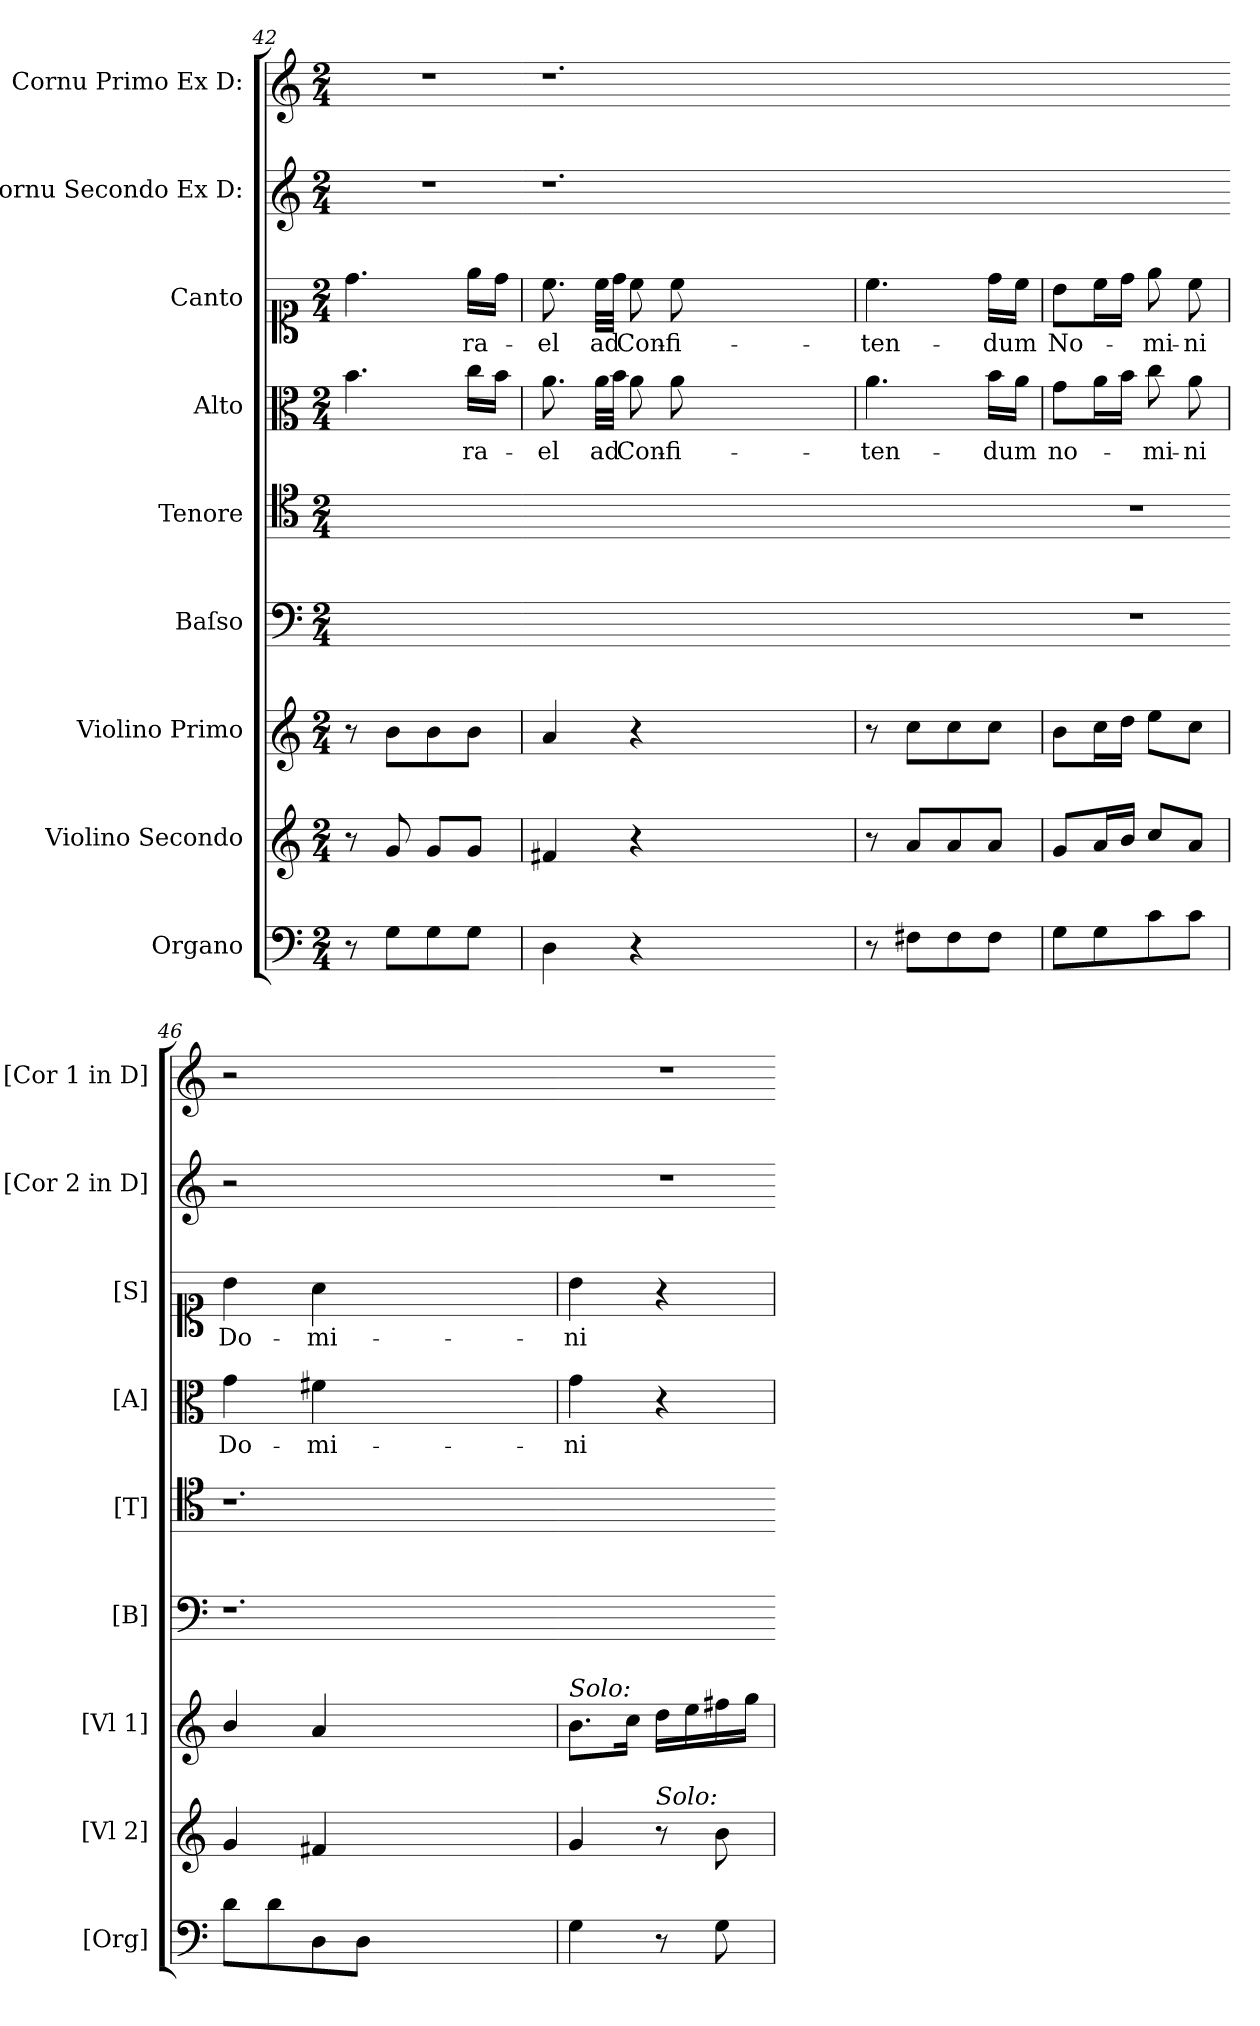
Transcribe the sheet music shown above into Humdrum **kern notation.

**kern	**kern	**kern	**kern	**kern	**kern	**text	**kern	**text	**kern	**kern
*part9	*part8	*part7	*part6	*part5	*part4	*part4	*part3	*part3	*part2	*part1
*staff9	*staff8	*staff7	*staff6	*staff5	*staff4	*staff4	*staff3	*staff3	*staff2	*staff1
*I"Organo	*I"Violino Secondo	*I"Violino Primo	*I"Baſso	*I"Tenore	*I"Alto	*	*I"Canto	*	*I"Cornu Secondo Ex D:	*I"Cornu Primo Ex D:
*I'[Org]	*I'[Vl 2]	*I'[Vl 1]	*I'[B]	*I'[T]	*I'[A]	*	*I'[S]	*	*I'[Cor 2 in D]	*I'[Cor 1 in D]
*clefF4	*clefG2	*clefG2	*clefF4	*clefC4	*clefC3	*	*clefC1	*	*clefG2	*clefG2
*k[]	*k[]	*k[]	*k[]	*k[]	*k[]	*	*k[]	*	*k[]	*k[]
*C:	*C:	*C:	*C:	*C:	*C:	*	*C:	*	*C:	*C:
*M2/4	*M2/4	*M2/4	*M2/4	*M2/4	*M2/4	*	*M2/4	*	*M2/4	*M2/4
=42	=42	=42	=42	=42	=42	=42	=42	=42	=42	=42
8r	8r	8r	2ryy	2ryy	4.b\	.	4.dd\	.	2r	2r
8G\L	8g/	8b\L	.	.	.	.	.	.	.	.
8G\	8g/L	8b\	.	.	.	.	.	.	.	.
8G\J	8g/J	8b\J	.	.	16cc\LL	-ra-	16ee\LL	-ra-	.	.
.	.	.	.	.	16b\JJ	.	16dd\JJ	.	.	.
=43	=43	=43	=43-	=43-	=43	=43-	=43	=43-	=43-	=43-
4D\	4f#X/	4a/	1.ryy	1.ryy	8.a\	-el	8.cc\	-el	1.r	1.r
.	.	.	.	.	32a\LLL	ad	32cc\LLL	ad	.	.
.	.	.	.	.	32b\JJJ	.	32dd\JJJ	.	.	.
4r	4r	4r	.	.	8a\	Con-	8cc\	Con-	.	.
.	.	.	.	.	8a\	-fi-	8cc\	-fi-	.	.
1ryy	1ryy	1ryy	.	.	1ryy	.	1ryy	.	.	.
=44	=44	=44	=44-	=44-	=44	=44-	=44	=44-	=44-	=44-
8r	8r	8r	2ryy	2ryy	4.a\	-ten-	4.cc\	-ten-	2ryy	2ryy
8F#X\L	8a/L	8cc\L	.	.	.	.	.	.	.	.
8F#\	8a/	8cc\	.	.	.	.	.	.	.	.
8F#\J	8a/J	8cc\J	.	.	16b\LL	-dum	16dd\LL	-dum	.	.
.	.	.	.	.	16a\JJ	.	16cc\JJ	.	.	.
=45	=45	=45	=45-	=45-	=45	=45-	=45	=45-	=45-	=45-
8G\L	8g/L	8b\L	2r	2r	8g\L	no-	8b\L	No-	2ryy	2ryy
8G\	16a/L	16cc\L	.	.	16a\L	.	16cc\L	.	.	.
.	16b/JJ	16dd\JJ	.	.	16b\JJ	.	16dd\JJ	.	.	.
8c\	8cc/L	8ee\L	.	.	8cc\	-mi-	8ee\	-mi-	.	.
8c\J	8a/J	8cc\J	.	.	8a\	-ni	8cc\	-ni	.	.
=46	=46	=46	=46-	=46-	=46	=46-	=46	=46-	=46-	=46-
8d\L	4g/	4b/	1.r	1.r	4g\	Do-	4b\	Do-	2r	2r
8d\	.	.	.	.	.	.	.	.	.	.
8D\	4f#X/	4a/	.	.	4f#X\	-mi-	4a\	-mi-	.	.
8D\J	.	.	.	.	.	.	.	.	.	.
1ryy	1ryy	1ryy	.	.	1ryy	.	1ryy	.	1ryy	1ryy
=47	=47	=47	=47-	=47-	=47	=47-	=47	=47-	=47-	=47-
!	!	!LO:TX:a:i:t=Solo&colon;	!	!	!	!	!	!	!	!
4G\	4g/	8.b\L	2ryy	2ryy	4g\	-ni	4b\	-ni	2r	2r
.	.	16cc\Jk	.	.	.	.	.	.	.	.
!	!LO:TX:a:i:t=Solo&colon;	!	!	!	!	!	!	!	!	!
8r	8r	16dd\LL	.	.	4r	.	4r	.	.	.
.	.	16ee\	.	.	.	.	.	.	.	.
8G\	8b\	16ff#X\	.	.	.	.	.	.	.	.
.	.	16gg\JJ	.	.	.	.	.	.	.	.
=	=	=	=-	=-	=	=-	=	=-	=-	=-
*-	*-	*-	*-	*-	*-	*-	*-	*-	*-	*-
